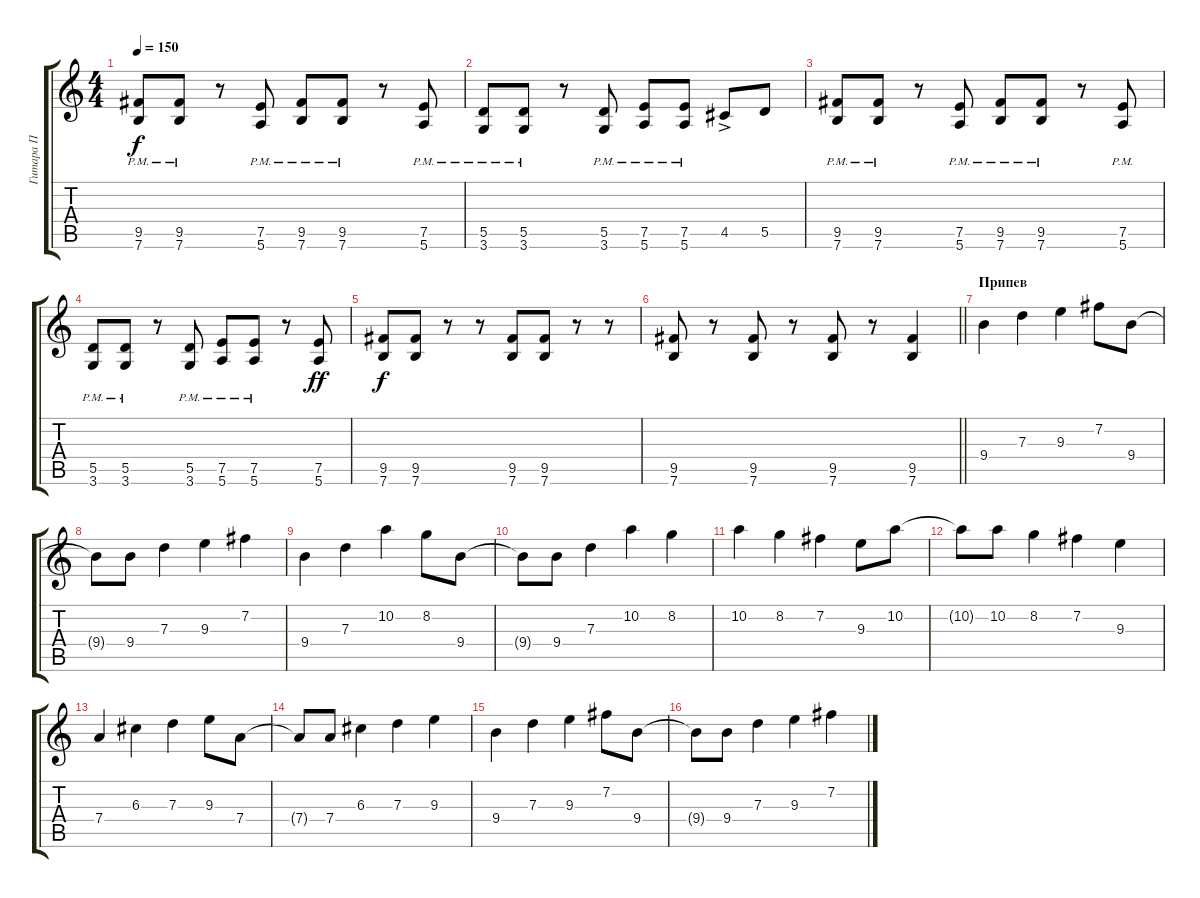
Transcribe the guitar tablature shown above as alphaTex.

\track ("Гитара П" "Гитара П") {instrument distortionguitar}
\staff {score tabs}
\tuning (E4 B3 G3 D3 A2 E2) {hide}
\ts (4 4)
\tempo 150
\clef g2
\ks c
(9.5{pm} 7.6{pm}).8{dy f} (9.5{pm} 7.6{pm}).8 r.8 (7.5{pm} 5.6{pm}).8 (9.5{pm} 7.6{pm}).8 (9.5{pm} 7.6{pm}).8 r.8 (7.5{pm} 5.6{pm}).8 |
(5.5{pm} 3.6{pm}).8 (5.5{pm} 3.6{pm}).8 r.8 (5.5{pm} 3.6{pm}).8 (7.5{pm} 5.6{pm}).8 (7.5{pm} 5.6{pm}).8 4.5{ac}.8 5.5.8 |
(9.5{pm} 7.6{pm}).8 (9.5{pm} 7.6{pm}).8 r.8 (7.5{pm} 5.6{pm}).8 (9.5{pm} 7.6{pm}).8 (9.5{pm} 7.6{pm}).8 r.8 (7.5{pm} 5.6{pm}).8 |
(5.5{pm} 3.6{pm}).8 (5.5{pm} 3.6{pm}).8 r.8 (5.5{pm} 3.6{pm}).8 (7.5{pm} 5.6{pm}).8 (7.5{pm} 5.6{pm}).8 r.8 (7.5 5.6).8{dy ff} |
(9.5 7.6).8{dy f} (9.5 7.6).8 r.8 r.8 (9.5 7.6).8 (9.5 7.6).8 r.8 r.8 |
\barLineRight lightlight
(9.5 7.6).8 r.8 (9.5 7.6).8 r.8 (9.5 7.6).8 r.8 (9.5 7.6).4 |
\section ("" "Припев")
9.4.4 7.3.4 9.3.4 7.2.8 9.4.8 |
9.4{t}.8 9.4.8 7.3.4 9.3.4 7.2.4 |
9.4.4 7.3.4 10.2.4 8.2.8 9.4.8 |
9.4{t}.8 9.4.8 7.3.4 10.2.4 8.2.4 |
10.2.4 8.2.4 7.2.4 9.3.8 10.2.8 |
10.2{t}.8 10.2.8 8.2.4 7.2.4 9.3.4 |
7.4.4 6.3.4 7.3.4 9.3.8 7.4.8 |
7.4{t}.8 7.4.8 6.3.4 7.3.4 9.3.4 |
9.4.4 7.3.4 9.3.4 7.2.8 9.4.8 |
9.4{t}.8 9.4.8 7.3.4 9.3.4 7.2.4
